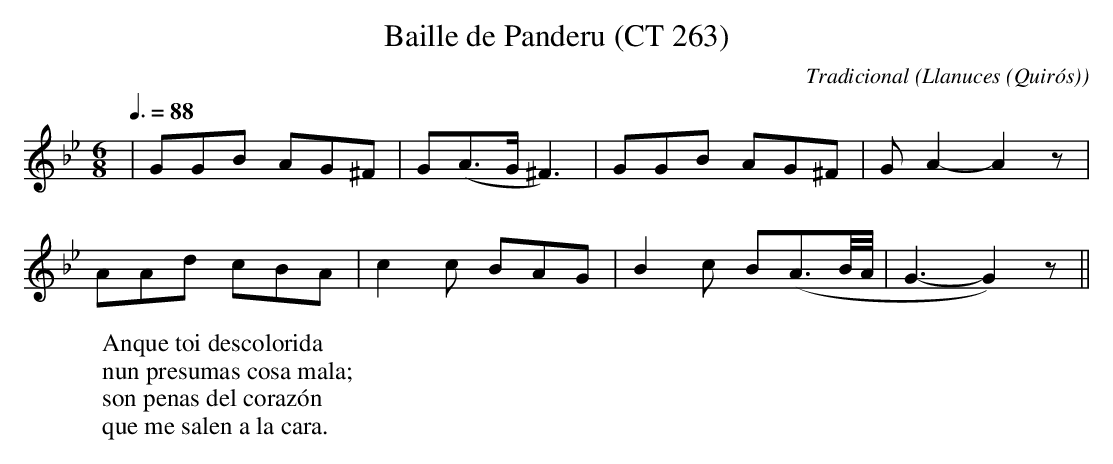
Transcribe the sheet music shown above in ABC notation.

X:1
T:Baille de Panderu (CT 263)
C:Tradicional
O:Llanuces (Quirós)
M:6/8
L:1/8
Q:3/8=88
K:Gm
|GGB AG^F|G(A3/2G/2 ^F3)|GGB AG^F|GA2- A2z|
AAd cBA|c2c BAG|B2c B(A3/2B/4A/4|G3- G2) z||
W:Anque toi descolorida
W:nun presumas cosa mala;
W:son penas del corazón
W:que me salen a la cara.
W:
